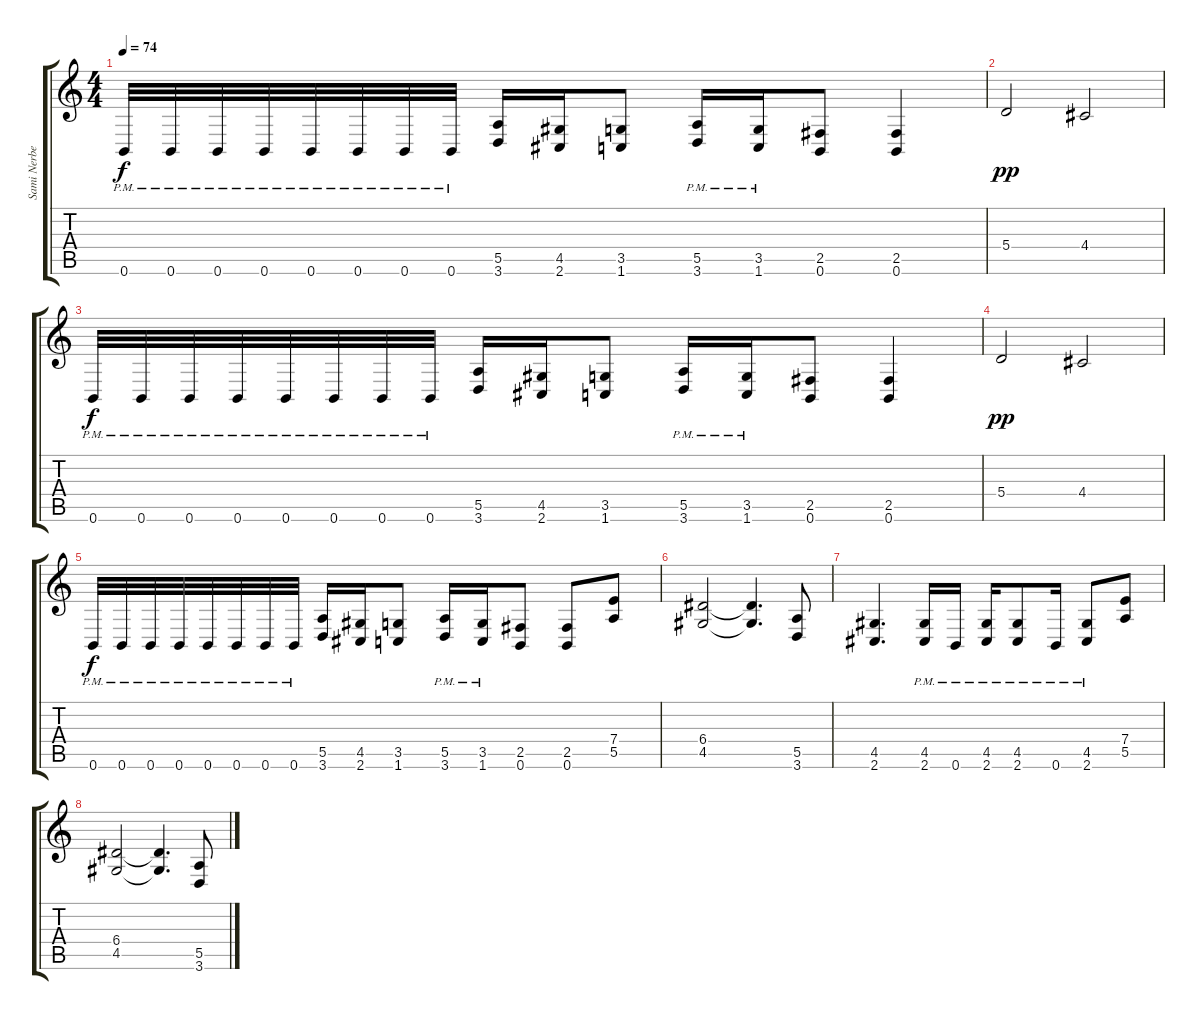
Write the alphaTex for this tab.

\track ("Sami Nerberg" "Sami Nerbe") {instrument distortionguitar}
\staff {score tabs}
\tuning (B3 Gb3 D3 A2 E2 B1) {hide}
\ts (4 4)
\tempo 74
\clef g2
\ks c
0.6{pm}.32{dy f} 0.6{pm}.32 0.6{pm}.32 0.6{pm}.32 0.6{pm}.32 0.6{pm}.32 0.6{pm}.32 0.6{pm}.32 (5.5 3.6).16 (4.5 2.6).16 (3.5 1.6).8 (5.5{pm} 3.6{pm}).16 (3.5{pm} 1.6{pm}).16 (2.5 0.6).8 (2.5 0.6).4 |
5.4.2{dy pp} 4.4.2 |
0.6{pm}.32{dy f} 0.6{pm}.32 0.6{pm}.32 0.6{pm}.32 0.6{pm}.32 0.6{pm}.32 0.6{pm}.32 0.6{pm}.32 (5.5 3.6).16 (4.5 2.6).16 (3.5 1.6).8 (5.5{pm} 3.6{pm}).16 (3.5{pm} 1.6{pm}).16 (2.5 0.6).8 (2.5 0.6).4 |
5.4.2{dy pp} 4.4.2 |
0.6{pm}.32{dy f} 0.6{pm}.32 0.6{pm}.32 0.6{pm}.32 0.6{pm}.32 0.6{pm}.32 0.6{pm}.32 0.6{pm}.32 (5.5 3.6).16 (4.5 2.6).16 (3.5 1.6).8 (5.5{pm} 3.6{pm}).16 (3.5{pm} 1.6{pm}).16 (2.5 0.6).8 (2.5 0.6).8 (7.4 5.5).8 |
(6.4 4.5).2 (6.4{t} 4.5{t}).4{d} (5.5 3.6).8 |
(4.5 2.6).4{d} (4.5{pm} 2.6{pm}).16 0.6{pm}.16 (4.5{pm} 2.6{pm}).16 (4.5{pm} 2.6{pm}).8 0.6{pm}.16 (4.5{pm} 2.6{pm}).8 (7.4 5.5).8 |
(6.4 4.5).2 (6.4{t} 4.5{t}).4{d} (5.5 3.6).8
